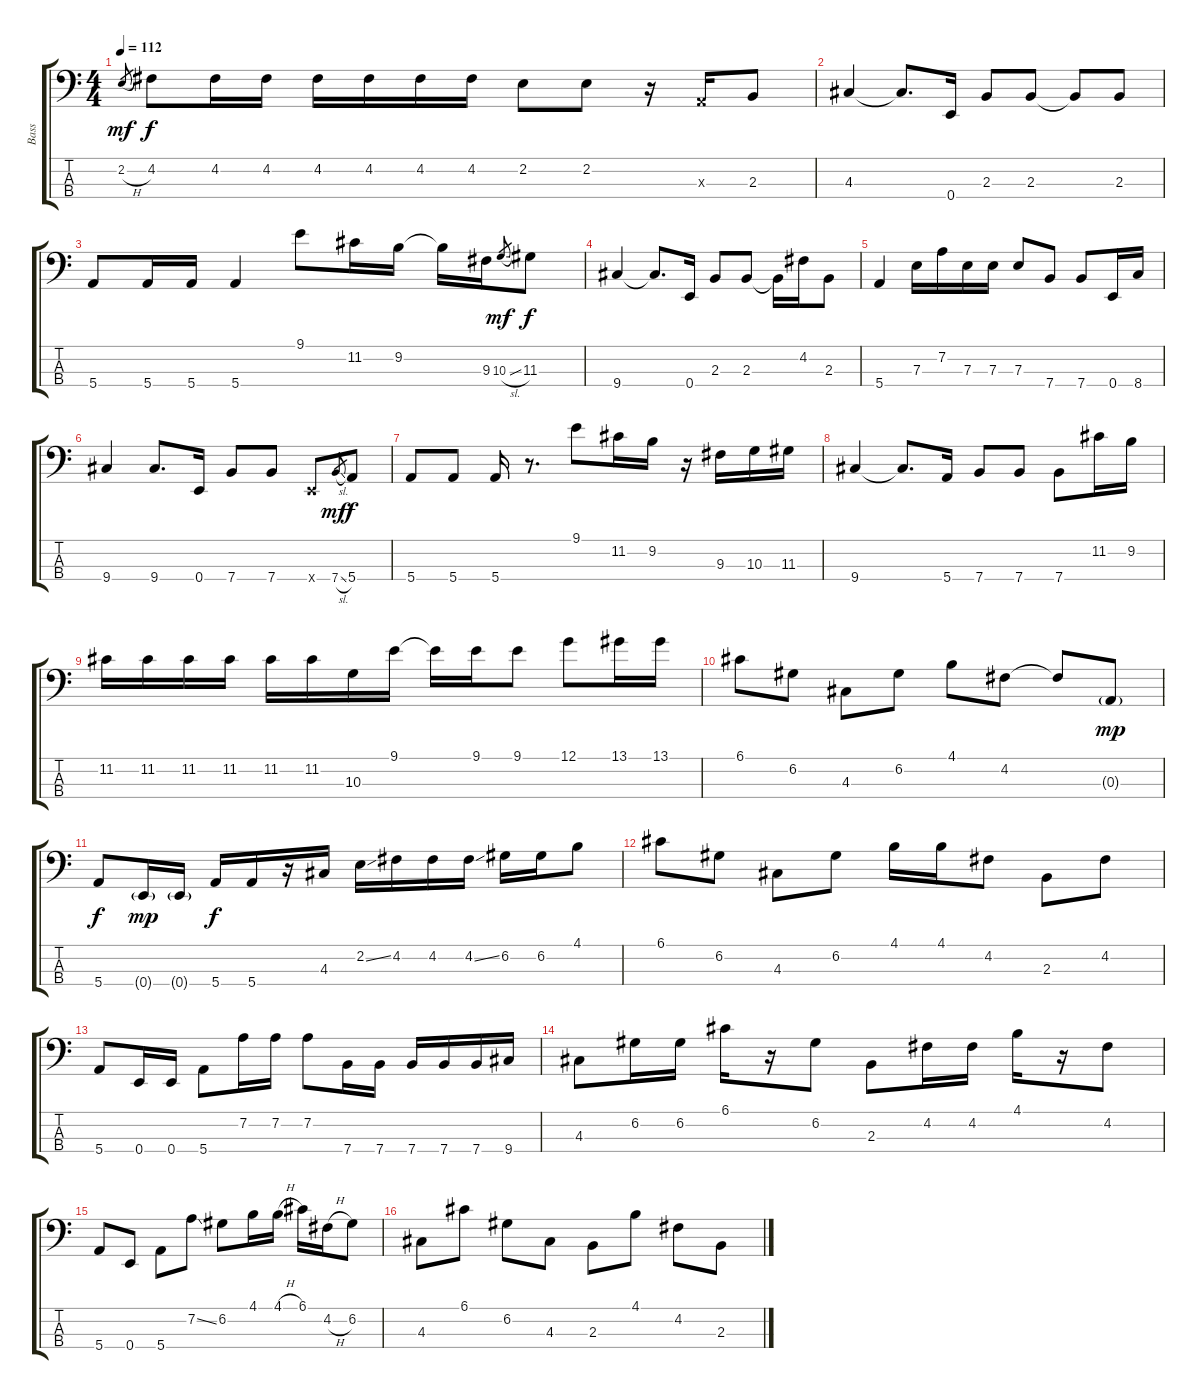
\track ("Bass" "Bass") {instrument electricbassfinger}
\staff {score tabs}
\tuning (G2 D2 A1 E1) {hide}
\ts (4 4)
\tempo 112
\clef f4
\ks c
2.2{h}.8{gr dy mf} 4.2.8{dy f} 4.2.16 4.2.16 4.2.16 4.2.16 4.2.16 4.2.16 2.2.8 2.2.8 r.16 0.3{x}.16 2.3.8 |
4.3.4 4.3{t}.8{d} 0.4.16 2.3.8 2.3.8 2.3{t}.8 2.3.8 |
5.4.8 5.4.16 5.4.16 5.4.4 9.1.8 11.2.16 9.2.16 9.2{t}.16 9.3.16 10.3{sl}.8{gr dy mf} 11.3.8{dy f} |
9.4.4 9.4{t}.8{d} 0.4.16 2.3.8 2.3.8 2.3{t}.16 4.2.16 2.3.8 |
5.4.4 7.3.16 7.2.16 7.3.16 7.3.16 7.3.8 7.4.8 7.4.8 0.4.16 8.4.16 |
9.4.4 9.4.8{d} 0.4.16 7.4.8 7.4.8 0.4{x}.8 7.4{sl}.8{gr dy mf} 5.4.8{dy f} |
5.4.8 5.4.8 5.4.16 r.8{d} 9.1.8 11.2.16 9.2.16 r.16 9.3.16 10.3.16 11.3.16 |
9.4.4 9.4{t}.8{d} 5.4.16 7.4.8 7.4.8 7.4.8 11.2.16 9.2.16 |
11.2.16 11.2.16 11.2.16 11.2.16 11.2.16 11.2.16 10.3.16 9.1.16 9.1{t}.16 9.1.16 9.1.8 12.1.8 13.1.16 13.1.16 |
6.1.8 6.2.8 4.3.8 6.2.8 4.1.8 4.2.8 4.2{t}.8 0.3{g}.8{dy mp} |
5.4.8{dy f} 0.4{g}.16{dy mp} 0.4{g}.16 5.4.16{dy f} 5.4.16 r.16 4.3.16 2.2{ss}.16 4.2.16 4.2.16 4.2{ss}.16 6.2.16 6.2.16 4.1.8 |
6.1.8 6.2.8 4.3.8 6.2.8 4.1.16 4.1.16 4.2.8 2.3.8 4.2.8 |
5.4.8 0.4.16 0.4.16 5.4.8 7.2.16 7.2.16 7.2.8 7.4.16 7.4.16 7.4.16 7.4.16 7.4.16 9.4.16 |
4.3.8 6.2.16 6.2.16 6.1.16 r.16 6.2.8 2.3.8 4.2.16 4.2.16 4.1.16 r.16 4.2.8 |
5.4.8 0.4.8 5.4.8 7.2{ss}.8 6.2.8 4.1.16 4.1{h}.16 6.1.16 4.2{h}.16 6.2.8 |
4.3.8 6.1.8 6.2.8 4.3.8 2.3.8 4.1.8 4.2.8 2.3.8
